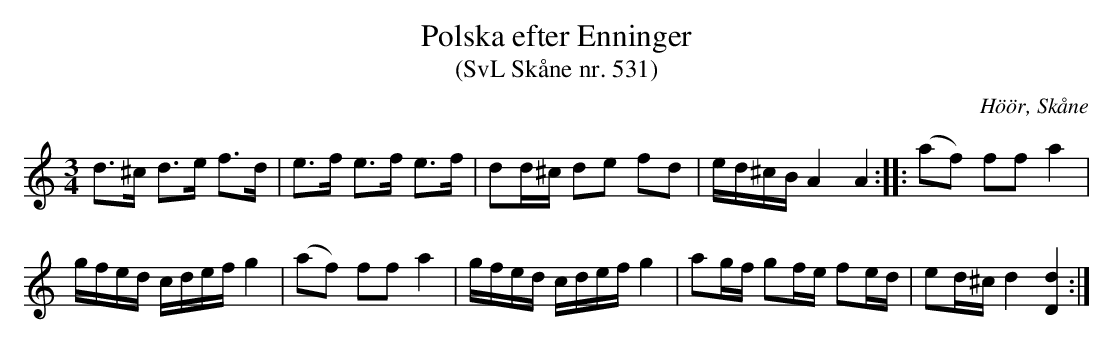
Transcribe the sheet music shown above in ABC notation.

X:1
T:Polska efter Enninger
T:(SvL Skåne nr. 531)
O:Höör, Skåne
M:3/4
L:1/8
K:Am
d>^c d>e f>d | e>f e>f e>f | dd/^c/ de fd | e/d/^c/B/ A2 A2 :: (af) ff a2 |$
g/f/e/d/ c/d/e/f/ g2 | (af) ff a2 | g/f/e/d/ c/d/e/f/ g2 | ag/f/ gf/e/ fe/d/ | ed/^c/ d2 [Dd]2 :|
